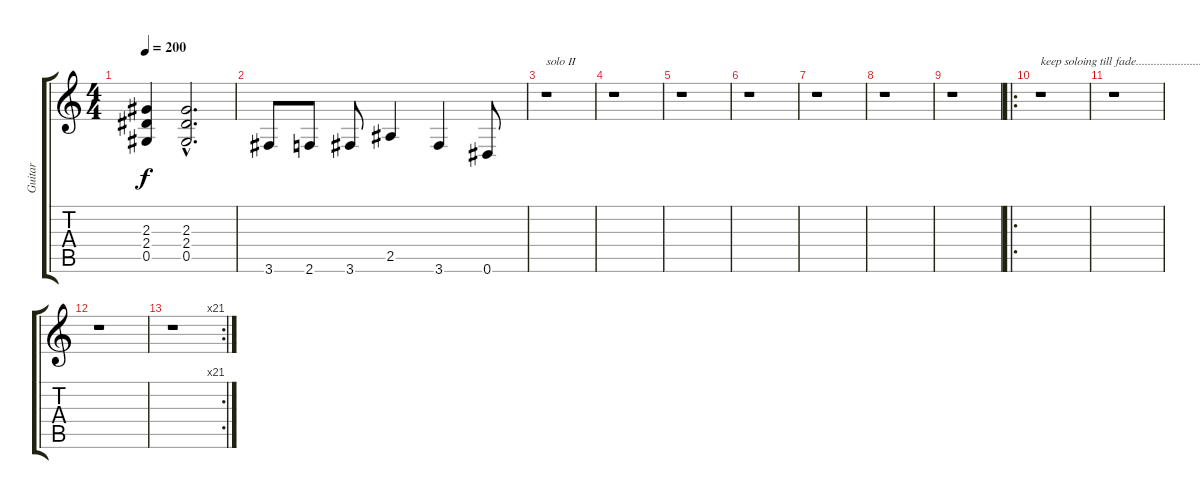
\track ("Guitar" "Guitar") {instrument distortionguitar}
\staff {score tabs}
\tuning (Eb4 Bb3 Gb3 Db3 Ab2 Eb2) {hide}
\ts (4 4)
\tempo 200
\clef g2
\ks c
(2.3 2.4 0.5).4{dy f} (2.3{hac} 2.4{hac} 0.5{hac}).2{d} |
3.6.8 2.6.8 3.6.8 2.5.4 3.6.4 0.6.8 |
r.1{txt "solo II"} |
r.1 |
r.1 |
r.1 |
r.1 |
r.1 |
r.1 |
\ro
r.1{txt "keep soloing till fade............................"} |
r.1 |
r.1 |
\rc 21
r.1
